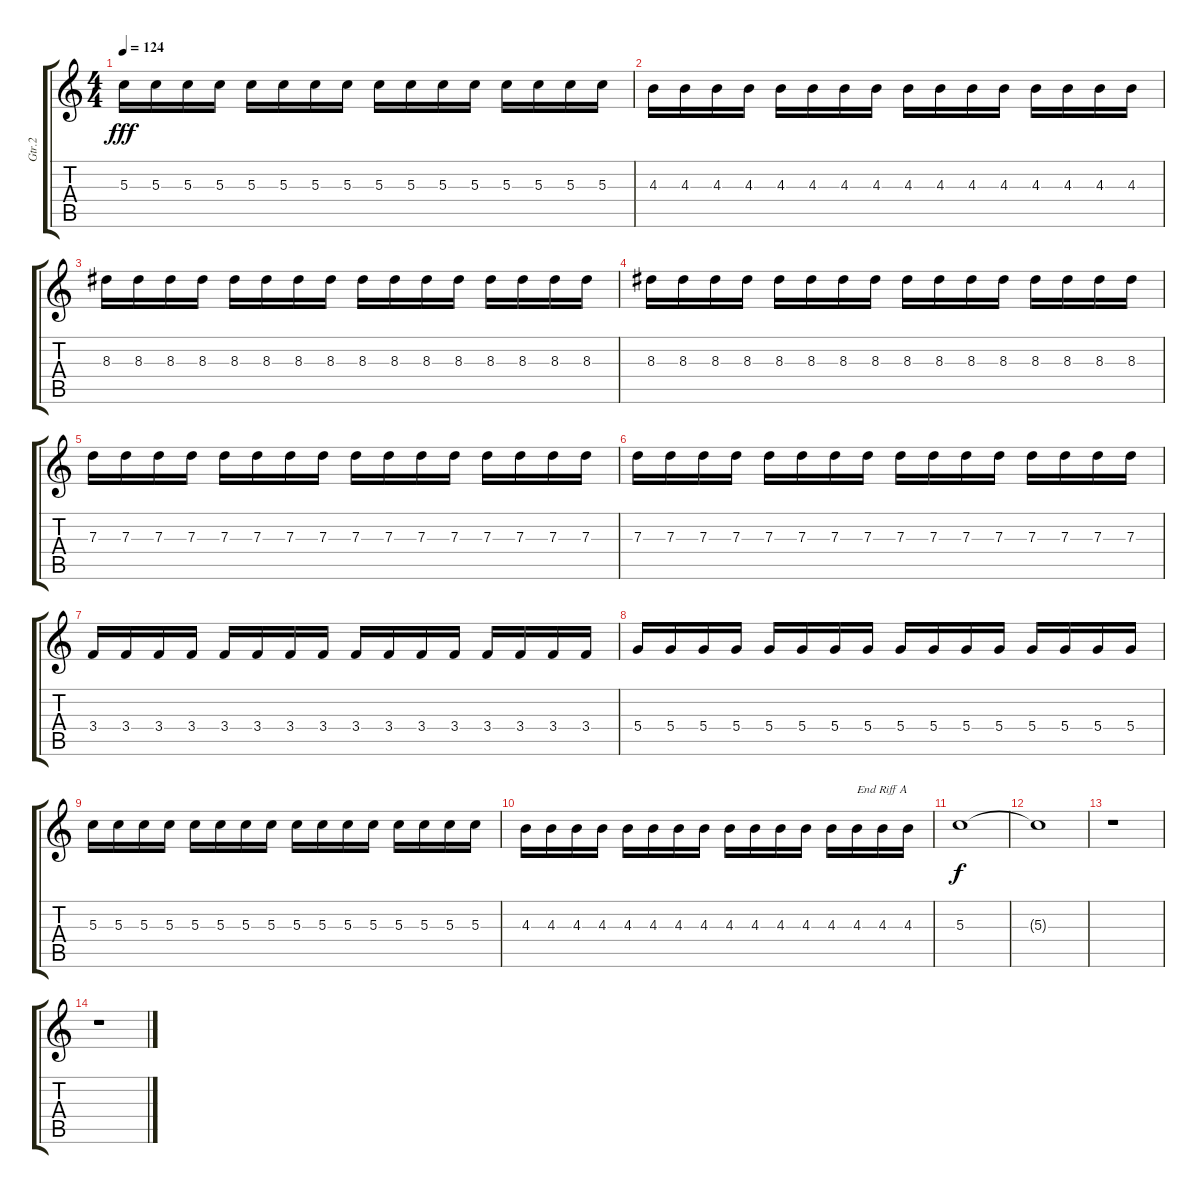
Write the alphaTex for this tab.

\track ("Gtr.2" "Gtr.2") {instrument electricguitarmuted}
\staff {score tabs}
\tuning (E4 B3 G3 D3 A2 E2) {hide}
\ts (4 4)
\tempo 124
\clef g2
\ks c
5.3.16{dy fff} 5.3.16 5.3.16 5.3.16 5.3.16 5.3.16 5.3.16 5.3.16 5.3.16 5.3.16 5.3.16 5.3.16 5.3.16 5.3.16 5.3.16 5.3.16 |
4.3.16 4.3.16 4.3.16 4.3.16 4.3.16 4.3.16 4.3.16 4.3.16 4.3.16 4.3.16 4.3.16 4.3.16 4.3.16 4.3.16 4.3.16 4.3.16 |
8.3.16 8.3.16 8.3.16 8.3.16 8.3.16 8.3.16 8.3.16 8.3.16 8.3.16 8.3.16 8.3.16 8.3.16 8.3.16 8.3.16 8.3.16 8.3.16 |
8.3.16 8.3.16 8.3.16 8.3.16 8.3.16 8.3.16 8.3.16 8.3.16 8.3.16 8.3.16 8.3.16 8.3.16 8.3.16 8.3.16 8.3.16 8.3.16 |
7.3.16 7.3.16 7.3.16 7.3.16 7.3.16 7.3.16 7.3.16 7.3.16 7.3.16 7.3.16 7.3.16 7.3.16 7.3.16 7.3.16 7.3.16 7.3.16 |
7.3.16 7.3.16 7.3.16 7.3.16 7.3.16 7.3.16 7.3.16 7.3.16 7.3.16 7.3.16 7.3.16 7.3.16 7.3.16 7.3.16 7.3.16 7.3.16 |
3.4.16 3.4.16 3.4.16 3.4.16 3.4.16 3.4.16 3.4.16 3.4.16 3.4.16 3.4.16 3.4.16 3.4.16 3.4.16 3.4.16 3.4.16 3.4.16 |
5.4.16 5.4.16 5.4.16 5.4.16 5.4.16 5.4.16 5.4.16 5.4.16 5.4.16 5.4.16 5.4.16 5.4.16 5.4.16 5.4.16 5.4.16 5.4.16 |
5.3.16 5.3.16 5.3.16 5.3.16 5.3.16 5.3.16 5.3.16 5.3.16 5.3.16 5.3.16 5.3.16 5.3.16 5.3.16 5.3.16 5.3.16 5.3.16 |
4.3.16 4.3.16 4.3.16 4.3.16 4.3.16 4.3.16 4.3.16 4.3.16 4.3.16 4.3.16 4.3.16 4.3.16 4.3.16 4.3.16{txt "End Riff A"} 4.3.16 4.3.16 |
5.3.1{dy f instrument overdrivenguitar} |
5.3{t}.1 |
r.1 |
r.1
